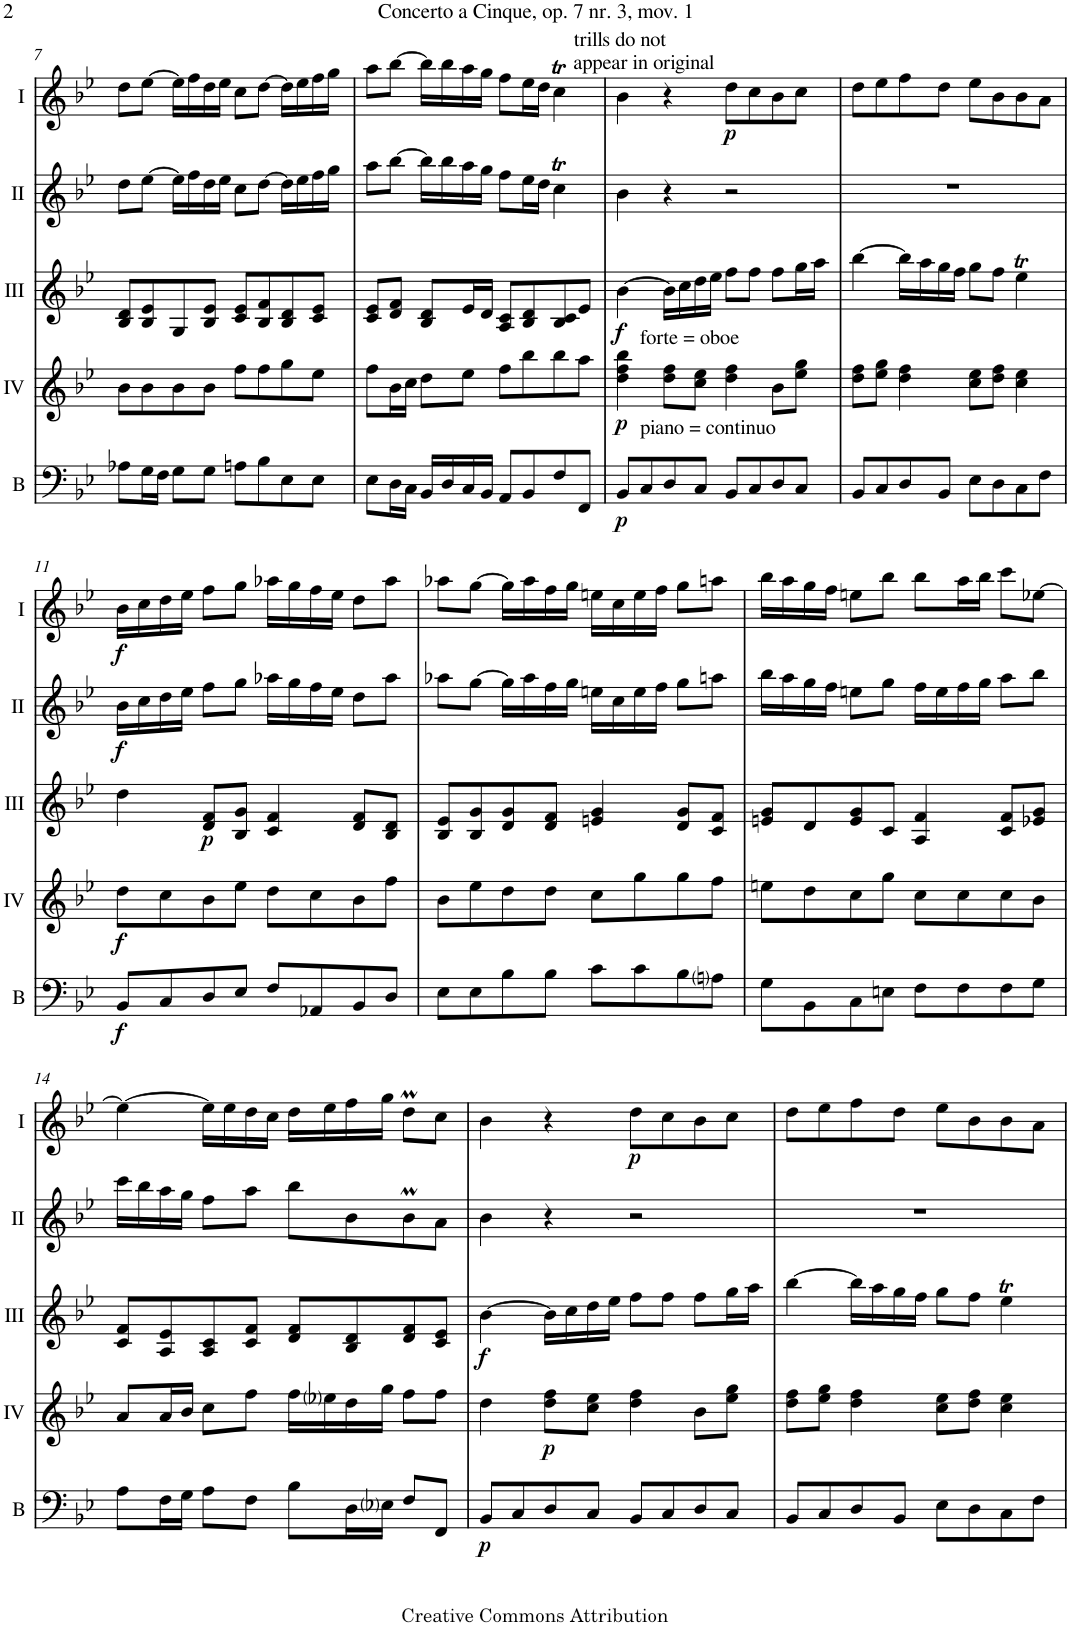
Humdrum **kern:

**kern	**dynam	**kern	**dynam	**kern	**dynam	**kern	**dynam	**kern	**dynam
*part5	*part5	*part4	*part4	*part3	*part3	*part2	*part2	*part1	*part1
*staff5	*staff5	*staff4	*staff4	*staff3	*staff3	*staff2	*staff2	*staff1	*staff1
*I"Bass	*	*I"Acc. 4	*	*I"Acc. 3	*	*I"Acc. 2	*	*I"Acc. 1	*
*I'B	*	*	*	*	*	*	*	*	*
!!LO:PB:g=z
*clefF4	*	*clefG2	*	*clefG2	*	*clefG2	*	*clefG2	*
*	*	*Trd7c12	*	*	*	*	*	*	*
*k[b-e-]	*	*k[b-e-]	*	*k[b-e-]	*	*k[b-e-]	*	*k[b-e-]	*
*M4/4	*	*M4/4	*	*M4/4	*	*M4/4	*	*M4/4	*
*met(c)	*	*met(c)	*	*met(c)	*	*met(c)	*	*met(c)	*
=7	=7	=7	=7	=7	=7	=7	=7	=7	=7
8A-X\L	.	8b-\L	.	8B-/ 8d/L	.	8dd\L	.	8dd\L	.
16G\L	.	8b-\	.	8B-/ 8e-/	.	[8ee-\J	.	[8ee-\J	.
16F\JJ	.	.	.	.	.	.	.	.	.
8G\L	.	8b-\	.	8G/	.	16ee-\LL]	.	16ee-\LL]	.
.	.	.	.	.	.	16ff\	.	16ff\	.
8G\J	.	8b-\J	.	8B-/ 8e-/J	.	16dd\	.	16dd\	.
.	.	.	.	.	.	16ee-\JJ	.	16ee-\JJ	.
8An\L	.	8ff\L	.	8c/ 8e-/L	.	8cc\L	.	8cc\L	.
8B-\	.	8ff\	.	8B-/ 8f/	.	[8dd\J	.	[8dd\J	.
8E-\	.	8gg\	.	8B-/ 8d/	.	16dd\LL]	.	16dd\LL]	.
.	.	.	.	.	.	16ee-\	.	16ee-\	.
8E-\J	.	8ee-\J	.	8c/ 8e-/J	.	16ff\	.	16ff\	.
.	.	.	.	.	.	16gg\JJ	.	16gg\JJ	.
=8	=8	=8	=8	=8	=8	=8	=8	=8	=8
8E-\L	.	8ff\L	.	8c/ 8e-/L	.	8aa\L	.	8aa\L	.
16D\L	.	16b-\L	.	8d/ 8f/J	.	[8bb-\J	.	[8bb-\J	.
16C\JJ	.	16cc\JJ	.	.	.	.	.	.	.
16BB-/LL	.	8dd\L	.	8B-/ 8d/L	.	16bb-\LL]	.	16bb-\LL]	.
16D/	.	.	.	.	.	16bb-\	.	16bb-\	.
16C/	.	8ee-\J	.	16e-/L	.	16aa\	.	16aa\	.
16BB-/JJ	.	.	.	16d/JJ	.	16gg\JJ	.	16gg\JJ	.
8AA/L	.	8ff\L	.	8A/ 8c/L	.	8ff\L	.	8ff\L	.
8BB-/	.	8bb-\	.	8B-/ 8d/	.	16ee-\L	.	16ee-\L	.
.	.	.	.	.	.	16dd\JJ	.	16dd\JJ	.
!	!	!	!	!	!	!	!	!LO:TX:a:t=trills do not	!
!	!	!	!	!	!	!	!	!LO:TX:a:t=appear in original	!
8F/	.	8bb-\	.	8B-/ 8c/	.	4ccT\	.	4ccT\	.
8FF/J	.	8aa\J	.	8e-/J	.	.	.	.	.
=9	=9	=9	=9	=9	=9	=9	=9	=9	=9
!	!	!	!	!LO:TX:b:t=forte = oboe	!	!	!	!	!
!	!	!LO:TX:b:t=piano = continuo	!	!	!	!	!	!	!
!	!LO:DY:b	!	!LO:DY:b	!	!LO:DY:b	!	!	!	!
8BB-/L	p	4dd\ 4ff\ 4bb-\	p	[4b-\	f	4b-\	.	4b-\	.
8C/	.	.	.	.	.	.	.	.	.
8D/	.	8dd\ 8ff\L	.	16b-\LL]	.	4r	.	4r	.
.	.	.	.	16cc\	.	.	.	.	.
8C/J	.	8cc\ 8ee-\J	.	16dd\	.	.	.	.	.
.	.	.	.	16ee-\JJ	.	.	.	.	.
!	!	!	!	!	!	!	!	!	!LO:DY:b
8BB-/L	.	4dd\ 4ff\	.	8ff\L	.	2r	.	8dd\L	p
8C/	.	.	.	8ff\J	.	.	.	8cc\	.
8D/	.	8b-\L	.	8ff\L	.	.	.	8b-\	.
8C/J	.	8ee-\ 8gg\J	.	16gg\L	.	.	.	8cc\J	.
.	.	.	.	16aa\JJ	.	.	.	.	.
=10	=10	=10	=10	=10	=10	=10	=10	=10	=10
8BB-/L	.	8dd\ 8ff\L	.	[4bb-\	.	1r	.	8dd\L	.
8C/	.	8ee-\ 8gg\J	.	.	.	.	.	8ee-\	.
8D/	.	4dd\ 4ff\	.	16bb-\LL]	.	.	.	8ff\	.
.	.	.	.	16aa\	.	.	.	.	.
8BB-/J	.	.	.	16gg\	.	.	.	8dd\J	.
.	.	.	.	16ff\JJ	.	.	.	.	.
8E-\L	.	8cc\ 8ee-\L	.	8gg\L	.	.	.	8ee-\L	.
8D\	.	8dd\ 8ff\J	.	8ff\J	.	.	.	8b-\	.
8C\	.	4cc\ 4ee-\	.	4ee-T\	.	.	.	8b-\	.
8F\J	.	.	.	.	.	.	.	8a\J	.
!!LO:LB:g=z
=11	=11	=11	=11	=11	=11	=11	=11	=11	=11
!	!LO:DY:b	!	!LO:DY:b	!	!	!	!LO:DY:b	!	!LO:DY:b
8BB-/L	f	8dd\L	f	4dd\	.	16b-\LL	f	16b-\LL	f
.	.	.	.	.	.	16cc\	.	16cc\	.
8C/	.	8cc\	.	.	.	16dd\	.	16dd\	.
.	.	.	.	.	.	16ee-\JJ	.	16ee-\JJ	.
!	!	!	!	!	!LO:DY:b	!	!	!	!
8D/	.	8b-\	.	8d/ 8f/L	p	8ff\L	.	8ff\L	.
8E-/J	.	8ee-\J	.	8B-/ 8g/J	.	8gg\J	.	8gg\J	.
8F/L	.	8dd\L	.	4c/ 4f/	.	16aa-X\LL	.	16aa-X\LL	.
.	.	.	.	.	.	16gg\	.	16gg\	.
8AA-X/	.	8cc\	.	.	.	16ff\	.	16ff\	.
.	.	.	.	.	.	16ee-\JJ	.	16ee-\JJ	.
8BB-/	.	8b-\	.	8d/ 8f/L	.	8dd\L	.	8dd\L	.
8D/J	.	8ff\J	.	8B-/ 8d/J	.	8aa-\J	.	8aa-\J	.
=12	=12	=12	=12	=12	=12	=12	=12	=12	=12
8E-\L	.	8b-\L	.	8B-/ 8e-/L	.	8aa-X\L	.	8aa-X\L	.
8E-\	.	8ee-\	.	8B-/ 8g/	.	[8gg\J	.	[8gg\J	.
8B-\	.	8dd\	.	8d/ 8g/	.	16gg\LL]	.	16gg\LL]	.
.	.	.	.	.	.	16aa-\	.	16aa-\	.
8B-\J	.	8dd\J	.	8d/ 8f/J	.	16ff\	.	16ff\	.
.	.	.	.	.	.	16gg\JJ	.	16gg\JJ	.
8c\L	.	8cc\L	.	4en/ 4g/	.	16een\LL	.	16een\LL	.
.	.	.	.	.	.	16cc\	.	16cc\	.
8c\	.	8gg\	.	.	.	16ee\	.	16ee\	.
.	.	.	.	.	.	16ff\JJ	.	16ff\JJ	.
8B-\	.	8gg\	.	8d/ 8g/L	.	8gg\L	.	8gg\L	.
8Ani\J	.	8ff\J	.	8c/ 8f/J	.	8aan\J	.	8aan\J	.
=13	=13	=13	=13	=13	=13	=13	=13	=13	=13
8G\L	.	8een\L	.	8en/ 8g/L	.	16bb-\LL	.	16bb-\LL	.
.	.	.	.	.	.	16aa\	.	16aa\	.
8BB-\	.	8dd\	.	8d/	.	16gg\	.	16gg\	.
.	.	.	.	.	.	16ff\JJ	.	16ff\JJ	.
8C\	.	8cc\	.	8e/ 8g/	.	8een\L	.	8een\L	.
8En\J	.	8gg\J	.	8c/J	.	8gg\J	.	8bb-\J	.
8F\L	.	8cc\L	.	4A/ 4f/	.	16ff\LL	.	8bb-\L	.
.	.	.	.	.	.	16ee\	.	.	.
8F\	.	8cc\	.	.	.	16ff\	.	16aa\L	.
.	.	.	.	.	.	16gg\JJ	.	16bb-\JJ	.
8F\	.	8cc\	.	8c/ 8f/L	.	8aa\L	.	8ccc\L	.
8G\J	.	8b-\J	.	8e-X/ 8g/J	.	8bb-\J	.	[8ee-X\J	.
!!LO:LB:g=z
=14	=14	=14	=14	=14	=14	=14	=14	=14	=14
8A\L	.	8a/L	.	8c/ 8f/L	.	16ccc\LL	.	4ee-\_	.
.	.	.	.	.	.	16bb-\	.	.	.
16F\L	.	16a/L	.	8A/ 8e-/	.	16aa\	.	.	.
16G\JJ	.	16b-/JJ	.	.	.	16gg\JJ	.	.	.
8A\L	.	8cc\L	.	8A/ 8c/	.	8ff\L	.	16ee-\LL]	.
.	.	.	.	.	.	.	.	16ee-\	.
8F\J	.	8ff\J	.	8c/ 8f/J	.	8aa\J	.	16dd\	.
.	.	.	.	.	.	.	.	16cc\JJ	.
8B-\L	.	16ff\LL	.	8d/ 8f/L	.	8bb-\L	.	16dd\LL	.
.	.	16ee-i\	.	.	.	.	.	16ee-\	.
16D\L	.	16dd\	.	8B-/ 8d/	.	8b-\	.	16ff\	.
16E-i\JJ	.	16gg\JJ	.	.	.	.	.	16gg\JJ	.
8F/L	.	8ff\L	.	8d/ 8f/	.	8b-M\	.	8ddm\L	.
8FF/J	.	8ff\J	.	8c/ 8e-/J	.	8a\J	.	8cc\J	.
=15	=15	=15	=15	=15	=15	=15	=15	=15	=15
!	!LO:DY:b	!	!	!	!LO:DY:b	!	!	!	!
8BB-/L	p	4dd\	.	[4b-\	f	4b-\	.	4b-\	.
8C/	.	.	.	.	.	.	.	.	.
!	!	!	!LO:DY:b	!	!	!	!	!	!
8D/	.	8dd\ 8ff\L	p	16b-\LL]	.	4r	.	4r	.
.	.	.	.	16cc\	.	.	.	.	.
8C/J	.	8cc\ 8ee-\J	.	16dd\	.	.	.	.	.
.	.	.	.	16ee-\JJ	.	.	.	.	.
!	!	!	!	!	!	!	!	!	!LO:DY:b
8BB-/L	.	4dd\ 4ff\	.	8ff\L	.	2r	.	8dd\L	p
8C/	.	.	.	8ff\J	.	.	.	8cc\	.
8D/	.	8b-\L	.	8ff\L	.	.	.	8b-\	.
8C/J	.	8ee-\ 8gg\J	.	16gg\L	.	.	.	8cc\J	.
.	.	.	.	16aa\JJ	.	.	.	.	.
=16	=16	=16	=16	=16	=16	=16	=16	=16	=16
8BB-/L	.	8dd\ 8ff\L	.	[4bb-\	.	1r	.	8dd\L	.
8C/	.	8ee-\ 8gg\J	.	.	.	.	.	8ee-\	.
8D/	.	4dd\ 4ff\	.	16bb-\LL]	.	.	.	8ff\	.
.	.	.	.	16aa\	.	.	.	.	.
8BB-/J	.	.	.	16gg\	.	.	.	8dd\J	.
.	.	.	.	16ff\JJ	.	.	.	.	.
8E-\L	.	8cc\ 8ee-\L	.	8gg\L	.	.	.	8ee-\L	.
8D\	.	8dd\ 8ff\J	.	8ff\J	.	.	.	8b-\	.
8C\	.	4cc\ 4ee-\	.	4ee-T\	.	.	.	8b-\	.
8F\J	.	.	.	.	.	.	.	8a\J	.
=	=	=	=	=	=	=	=	=	=
*-	*-	*-	*-	*-	*-	*-	*-	*-	*-
